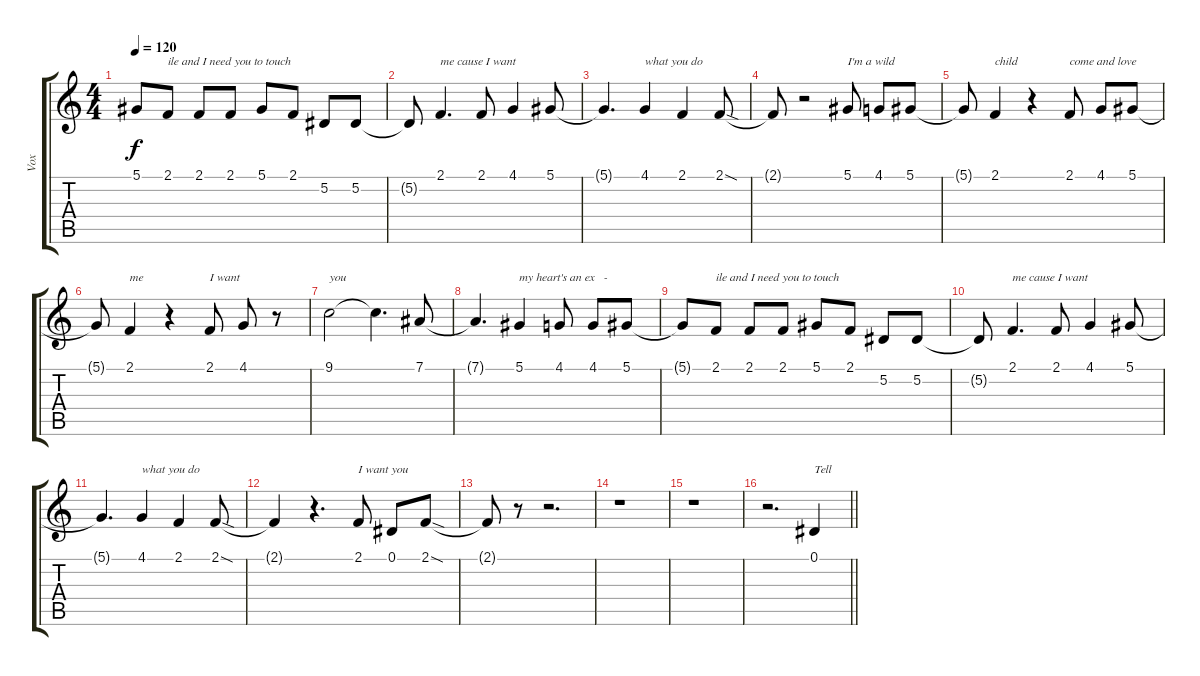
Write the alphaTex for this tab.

\track ("Vox" "Vox") {instrument cello}
\staff {score tabs}
\tuning (Eb4 Bb3 Gb3 Db3 Ab2 Eb2) {hide}
\ts (4 4)
\tempo 120
\clef g2
\ks c
5.1{t}.8{dy f} 2.1.8{txt "ile and I need you to touch"} 2.1.8 2.1.8 5.1.8 2.1.8 5.2.8 5.2.8 |
5.2{t}.8 2.1.4{d txt "me cause I want"} 2.1.8 4.1.4 5.1.8 |
5.1{t}.4{d} 4.1.4{txt "what you do"} 2.1.4 2.1{sod}.8 |
2.1{t}.8 r.2 5.1.8{txt "I'm a wild"} 4.1.8 5.1.8 |
5.1{t}.8 2.1.4{txt "child"} r.4 2.1.8{txt "come and love"} 4.1.8 5.1.8 |
5.1{t}.8 2.1.4{txt "me"} r.4 2.1.8{txt "I want"} 4.1.8 r.8 |
9.1.2{txt "you"} 9.1{t}.4{d} 7.1.8 |
7.1{t}.4{d} 5.1.4{txt "my heart's an ex   -"} 4.1.8 4.1.8 5.1.8 |
5.1{t}.8 2.1.8{txt "ile and I need you to touch"} 2.1.8 2.1.8 5.1.8 2.1.8 5.2.8 5.2.8 |
5.2{t}.8 2.1.4{d txt "me cause I want"} 2.1.8 4.1.4 5.1.8 |
5.1{t}.4{d} 4.1.4{txt "what you do"} 2.1.4 2.1{sod}.8 |
2.1{t}.4 r.4{d} 2.1.8{txt "I want you"} 0.1.8 2.1{sod}.8 |
2.1{t}.8 r.8 r.2{d} |
r.1 |
r.1 |
\barLineRight lightlight
r.2{d} 0.1.4{txt "Tell"}
